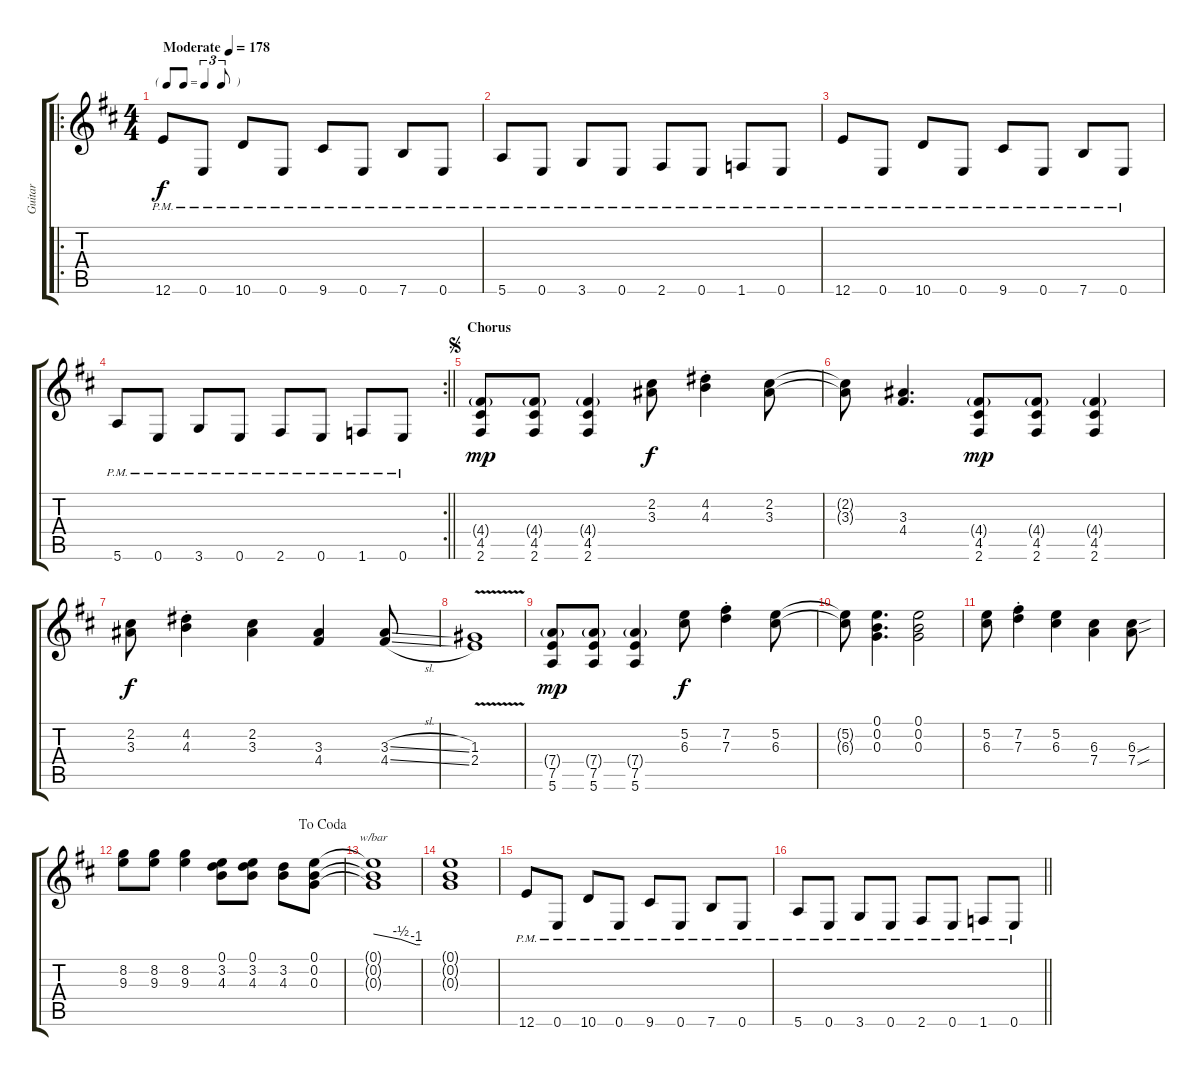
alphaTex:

\track ("Guitar" "Guitar") {instrument electricguitarjazz}
\staff {score tabs}
\tuning (E4 B3 G3 D3 A2 E2) {hide}
\ro
\ts (4 4)
\tf triplet8th
\tempo (178 "Moderate")
\clef g2
\ks d
12.6{pm}.8{dy f instrument electricguitarjazz} 0.6{pm}.8 10.6{pm}.8 0.6{pm}.8 9.6{pm}.8 0.6{pm}.8 7.6{pm}.8 0.6{pm}.8 |
5.6{pm}.8 0.6{pm}.8 3.6{pm}.8 0.6{pm}.8 2.6{pm}.8 0.6{pm}.8 1.6{pm}.8 0.6{pm}.8 |
12.6{pm}.8 0.6{pm}.8 10.6{pm}.8 0.6{pm}.8 9.6{pm}.8 0.6{pm}.8 7.6{pm}.8 0.6{pm}.8 |
\rc 2
\barLineRight lightlight
5.6{pm}.8 0.6{pm}.8 3.6{pm}.8 0.6{pm}.8 2.6{pm}.8 0.6{pm}.8 1.6{pm}.8 0.6{pm}.8 |
\section ("" "Chorus")
\jump segno
(4.4{g} 4.5 2.6).8{dy mp} (4.4{g} 4.5 2.6).8 (4.4{g} 4.5 2.6).4 (2.2 3.3).8{dy f} (4.2{st} 4.3{st}).4 (2.2 3.3).8 |
(2.2{t} 3.3{t}).8 (3.3 4.4).4{d} (4.4{g} 4.5 2.6).8{dy mp} (4.4{g} 4.5 2.6).8 (4.4{g} 4.5 2.6).4 |
(2.2 3.3).8{dy f} (4.2{st} 4.3{st}).4 (2.2 3.3).4 (3.3 4.4).4 (3.3{sl} 4.4{sl}).8 |
(1.3 2.4{v}).1 |
(7.4{g} 7.5 5.6).8{dy mp} (7.4{g} 7.5 5.6).8 (7.4{g} 7.5 5.6).4 (5.2 6.3).8{dy f} (7.2{st} 7.3{st}).4 (5.2 6.3).8 |
(5.2{t} 6.3{t}).8 (0.1 0.2 0.3).4{d} (0.1 0.2 0.3).2 |
(5.2 6.3).8 (7.2{st} 7.3{st}).4 (5.2 6.3).4 (6.3 7.4).4 (6.3{sou} 7.4{sou}).8 |
\jump dacoda
(8.2 9.3).8 (8.2 9.3).8 (8.2 9.3).4 (0.1 3.2 4.3).8 (0.1 3.2 4.3).8 (3.2 4.3).8 (0.1 0.2 0.3).8 |
(0.1{t} 0.2{t} 0.3{t}).1{tbe (custom default 0 0 35 -2 55 -4 60 -4)} |
(0.1{t} 0.2{t} 0.3{t}).1 |
12.6{pm}.8 0.6{pm}.8 10.6{pm}.8 0.6{pm}.8 9.6{pm}.8 0.6{pm}.8 7.6{pm}.8 0.6{pm}.8 |
\barLineRight lightlight
5.6{pm}.8 0.6{pm}.8 3.6{pm}.8 0.6{pm}.8 2.6{pm}.8 0.6{pm}.8 1.6{pm}.8 0.6{pm}.8
